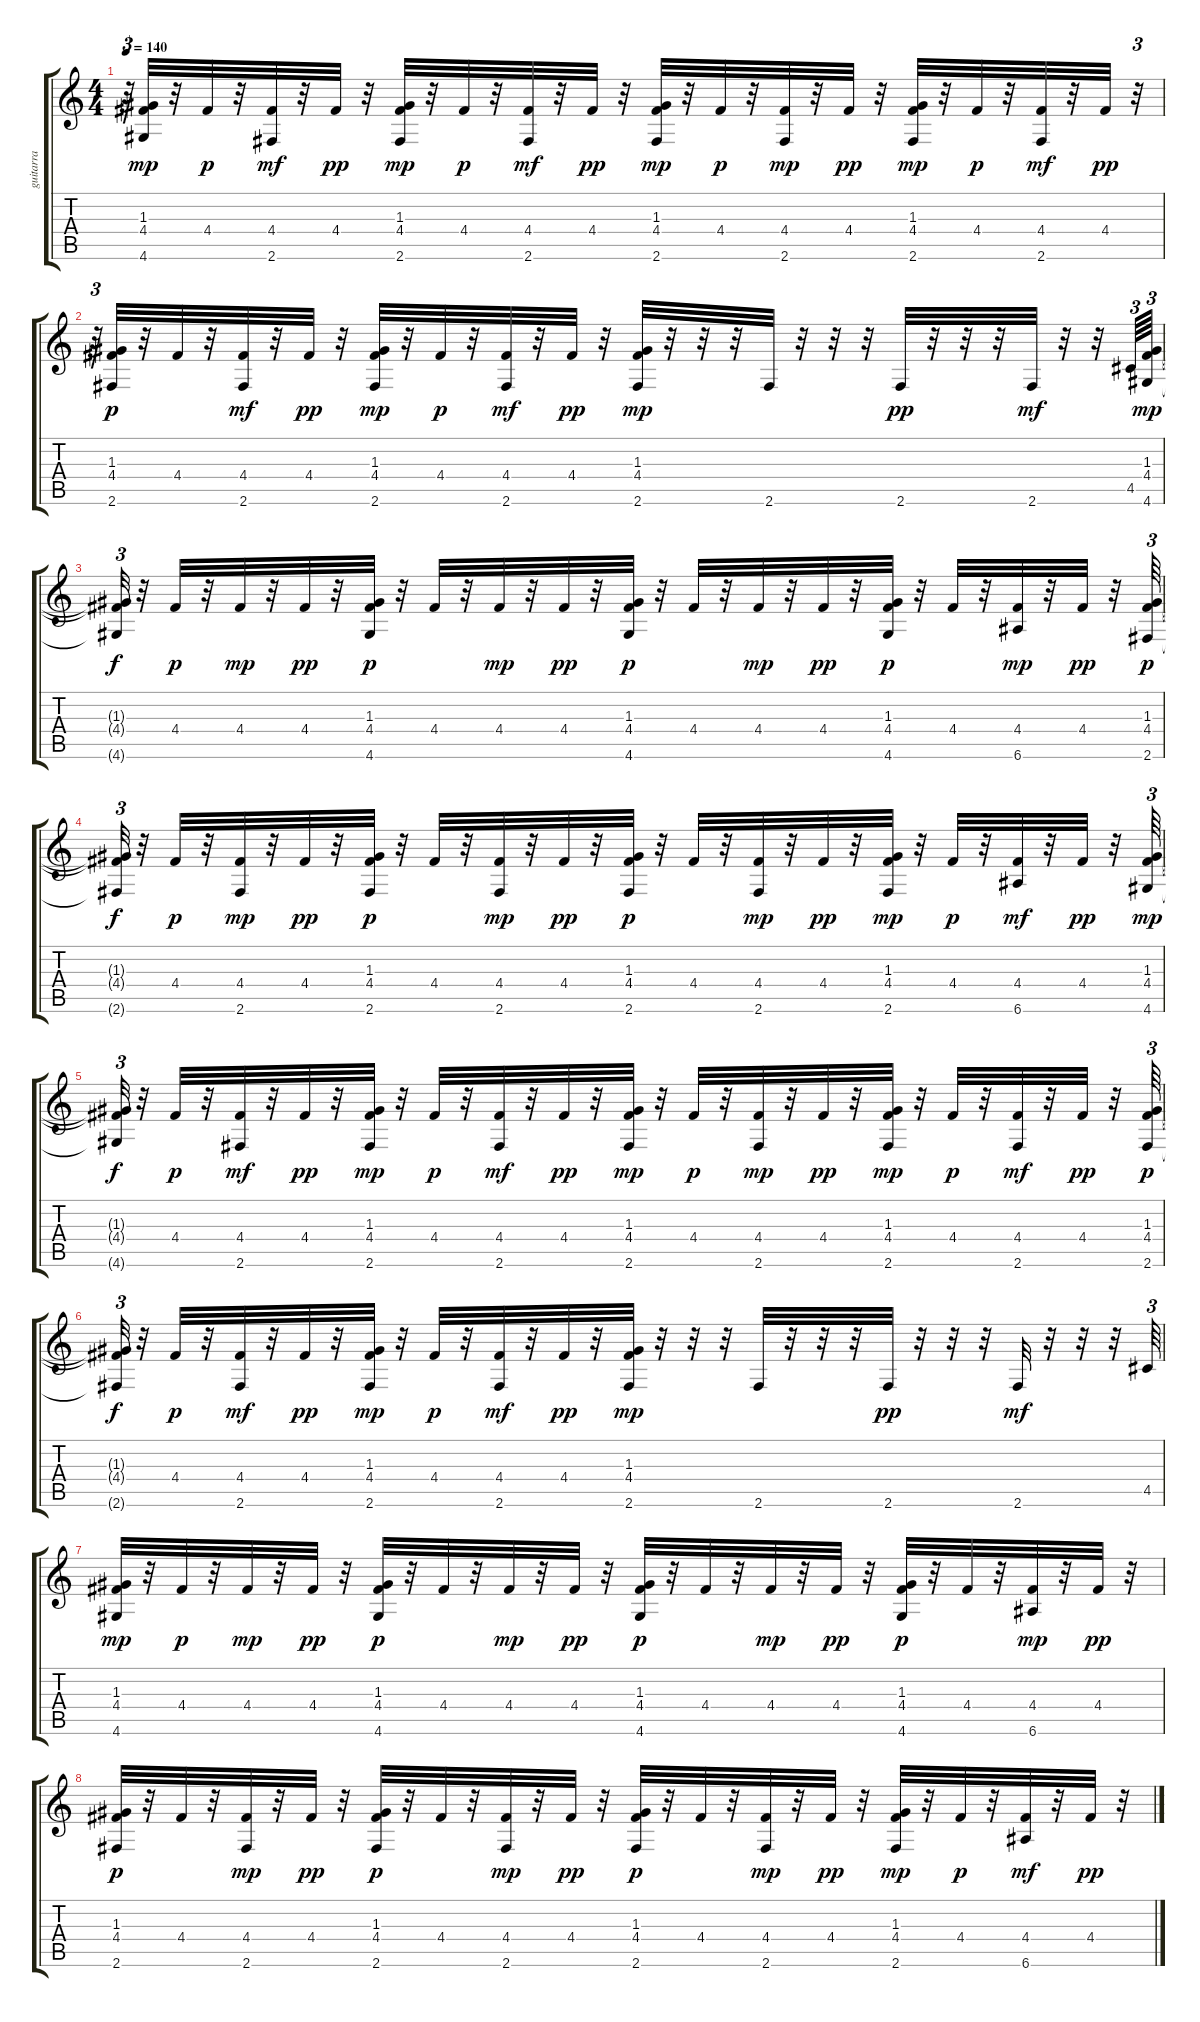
\track ("guitarra" "guitarra") {instrument acousticguitarsteel}
\staff {score tabs}
\tuning (E4 B3 G3 D3 A2 E2) {hide}
\ts (4 4)
\tempo 140
\clef g2
\ks c
r.64{tu (3 2) dy pp} (1.3 4.4 4.6).32{dy mp} r.32 4.4.32{dy p} r.32 (4.4 2.6).32{dy mf} r.32 4.4.32{dy pp} r.32 (1.3 4.4 2.6).32{dy mp} r.32 4.4.32{dy p} r.32 (4.4 2.6).32{dy mf} r.32 4.4.32{dy pp} r.32 (1.3 4.4 2.6).32{dy mp} r.32 4.4.32{dy p} r.32 (4.4 2.6).32{dy mp} r.32 4.4.32{dy pp} r.32 (1.3 4.4 2.6).32{dy mp} r.32 4.4.32{dy p} r.32 (4.4 2.6).32{dy mf} r.32 4.4.32{dy pp} r.32{tu (3 2)} |
r.64{tu (3 2)} (1.3 4.4 2.6).32{dy p} r.32 4.4.32 r.32 (4.4 2.6).32{dy mf} r.32 4.4.32{dy pp} r.32 (1.3 4.4 2.6).32{dy mp} r.32 4.4.32{dy p} r.32 (4.4 2.6).32{dy mf} r.32 4.4.32{dy pp} r.32 (1.3 4.4 2.6).32{dy mp} r.32 r.32 r.32 2.6.32 r.32 r.32 r.32 2.6.32{dy pp} r.32 r.32 r.32 2.6.32{dy mf} r.32 r.32 4.5.64{tu (3 2)} (1.3 4.4 4.6).64{tu (3 2) dy mp} |
(1.3{t} 4.4{t} 4.6{t}).32{tu (3 2) dy f} r.32 4.4.32{dy p} r.32 4.4.32{dy mp} r.32 4.4.32{dy pp} r.32 (1.3 4.4 4.6).32{dy p} r.32 4.4.32 r.32 4.4.32{dy mp} r.32 4.4.32{dy pp} r.32 (1.3 4.4 4.6).32{dy p} r.32 4.4.32 r.32 4.4.32{dy mp} r.32 4.4.32{dy pp} r.32 (1.3 4.4 4.6).32{dy p} r.32 4.4.32 r.32 (4.4 6.6).32{dy mp} r.32 4.4.32{dy pp} r.32 (1.3 4.4 2.6).64{tu (3 2) dy p} |
(1.3{t} 4.4{t} 2.6{t}).32{tu (3 2) dy f} r.32 4.4.32{dy p} r.32 (4.4 2.6).32{dy mp} r.32 4.4.32{dy pp} r.32 (1.3 4.4 2.6).32{dy p} r.32 4.4.32 r.32 (4.4 2.6).32{dy mp} r.32 4.4.32{dy pp} r.32 (1.3 4.4 2.6).32{dy p} r.32 4.4.32 r.32 (4.4 2.6).32{dy mp} r.32 4.4.32{dy pp} r.32 (1.3 4.4 2.6).32{dy mp} r.32 4.4.32{dy p} r.32 (4.4 6.6).32{dy mf} r.32 4.4.32{dy pp} r.32 (1.3 4.4 4.6).64{tu (3 2) dy mp} |
(1.3{t} 4.4{t} 4.6{t}).32{tu (3 2) dy f} r.32 4.4.32{dy p} r.32 (4.4 2.6).32{dy mf} r.32 4.4.32{dy pp} r.32 (1.3 4.4 2.6).32{dy mp} r.32 4.4.32{dy p} r.32 (4.4 2.6).32{dy mf} r.32 4.4.32{dy pp} r.32 (1.3 4.4 2.6).32{dy mp} r.32 4.4.32{dy p} r.32 (4.4 2.6).32{dy mp} r.32 4.4.32{dy pp} r.32 (1.3 4.4 2.6).32{dy mp} r.32 4.4.32{dy p} r.32 (4.4 2.6).32{dy mf} r.32 4.4.32{dy pp} r.32 (1.3 4.4 2.6).64{tu (3 2) dy p} |
(1.3{t} 4.4{t} 2.6{t}).32{tu (3 2) dy f} r.32 4.4.32{dy p} r.32 (4.4 2.6).32{dy mf} r.32 4.4.32{dy pp} r.32 (1.3 4.4 2.6).32{dy mp} r.32 4.4.32{dy p} r.32 (4.4 2.6).32{dy mf} r.32 4.4.32{dy pp} r.32 (1.3 4.4 2.6).32{dy mp} r.32 r.32 r.32 2.6.32 r.32 r.32 r.32 2.6.32{dy pp} r.32 r.32 r.32 2.6.32{dy mf} r.32 r.32 r.32 4.5.64{tu (3 2)} |
(1.3 4.4 4.6).32{dy mp balance 8} r.32 4.4.32{dy p} r.32 4.4.32{dy mp} r.32 4.4.32{dy pp} r.32 (1.3 4.4 4.6).32{dy p} r.32 4.4.32 r.32 4.4.32{dy mp} r.32 4.4.32{dy pp} r.32 (1.3 4.4 4.6).32{dy p} r.32 4.4.32 r.32 4.4.32{dy mp} r.32 4.4.32{dy pp} r.32 (1.3 4.4 4.6).32{dy p} r.32 4.4.32 r.32 (4.4 6.6).32{dy mp} r.32 4.4.32{dy pp} r.32 |
(1.3 4.4 2.6).32{dy p} r.32 4.4.32 r.32 (4.4 2.6).32{dy mp} r.32 4.4.32{dy pp} r.32 (1.3 4.4 2.6).32{dy p} r.32 4.4.32 r.32 (4.4 2.6).32{dy mp} r.32 4.4.32{dy pp} r.32 (1.3 4.4 2.6).32{dy p} r.32 4.4.32 r.32 (4.4 2.6).32{dy mp} r.32 4.4.32{dy pp} r.32 (1.3 4.4 2.6).32{dy mp} r.32 4.4.32{dy p} r.32 (4.4 6.6).32{dy mf} r.32 4.4.32{dy pp} r.32
